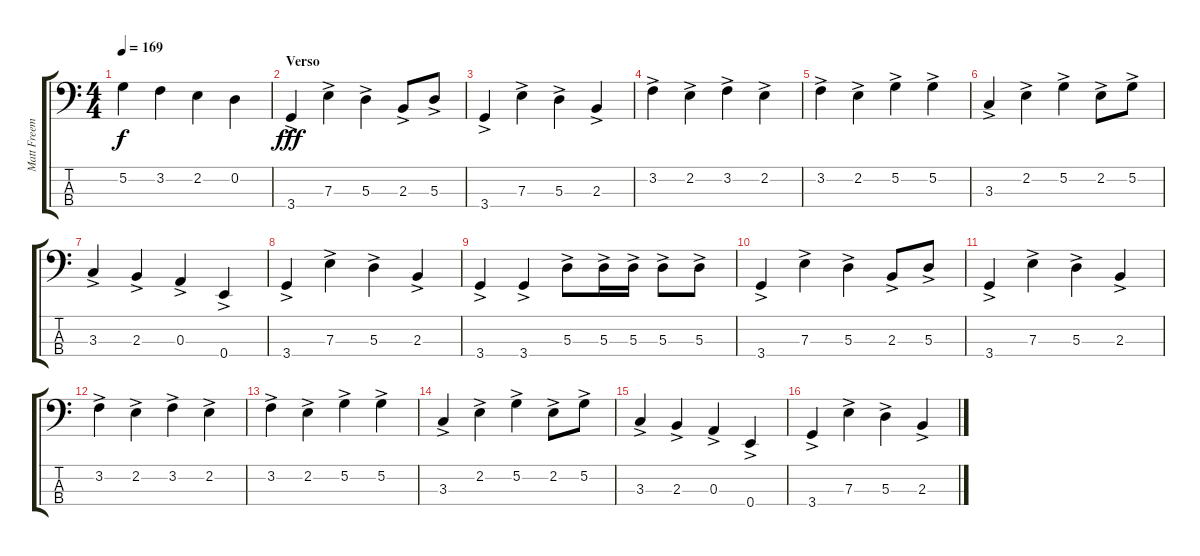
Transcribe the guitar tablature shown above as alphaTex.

\track ("Matt Freeman" "Matt Freem") {instrument electricbasspick}
\staff {score tabs}
\tuning (G2 D2 A1 E1) {hide}
\ts (4 4)
\tempo 169
\clef f4
\ks c
5.2.4{dy f} 3.2.4 2.2.4 0.2.4 |
\section ("" "Verso")
3.4{ac}.4{dy fff} 7.3{ac}.4 5.3{ac}.4 2.3{ac}.8 5.3{ac}.8 |
3.4{ac}.4 7.3{ac}.4 5.3{ac}.4 2.3{ac}.4 |
3.2{ac}.4 2.2{ac}.4 3.2{ac}.4 2.2{ac}.4 |
3.2{ac}.4 2.2{ac}.4 5.2{ac}.4 5.2{ac}.4 |
3.3{ac}.4 2.2{ac}.4 5.2{ac}.4 2.2{ac}.8 5.2{ac}.8 |
3.3{ac}.4 2.3{ac}.4 0.3{ac}.4 0.4{ac}.4 |
3.4{ac}.4 7.3{ac}.4 5.3{ac}.4 2.3{ac}.4 |
3.4{ac}.4 3.4{ac}.4 5.3{ac}.8 5.3{ac}.16 5.3{ac}.16 5.3{ac}.8 5.3{ac}.8 |
3.4{ac}.4 7.3{ac}.4 5.3{ac}.4 2.3{ac}.8 5.3{ac}.8 |
3.4{ac}.4 7.3{ac}.4 5.3{ac}.4 2.3{ac}.4 |
3.2{ac}.4 2.2{ac}.4 3.2{ac}.4 2.2{ac}.4 |
3.2{ac}.4 2.2{ac}.4 5.2{ac}.4 5.2{ac}.4 |
3.3{ac}.4 2.2{ac}.4 5.2{ac}.4 2.2{ac}.8 5.2{ac}.8 |
3.3{ac}.4 2.3{ac}.4 0.3{ac}.4 0.4{ac}.4 |
3.4{ac}.4 7.3{ac}.4 5.3{ac}.4 2.3{ac}.4
